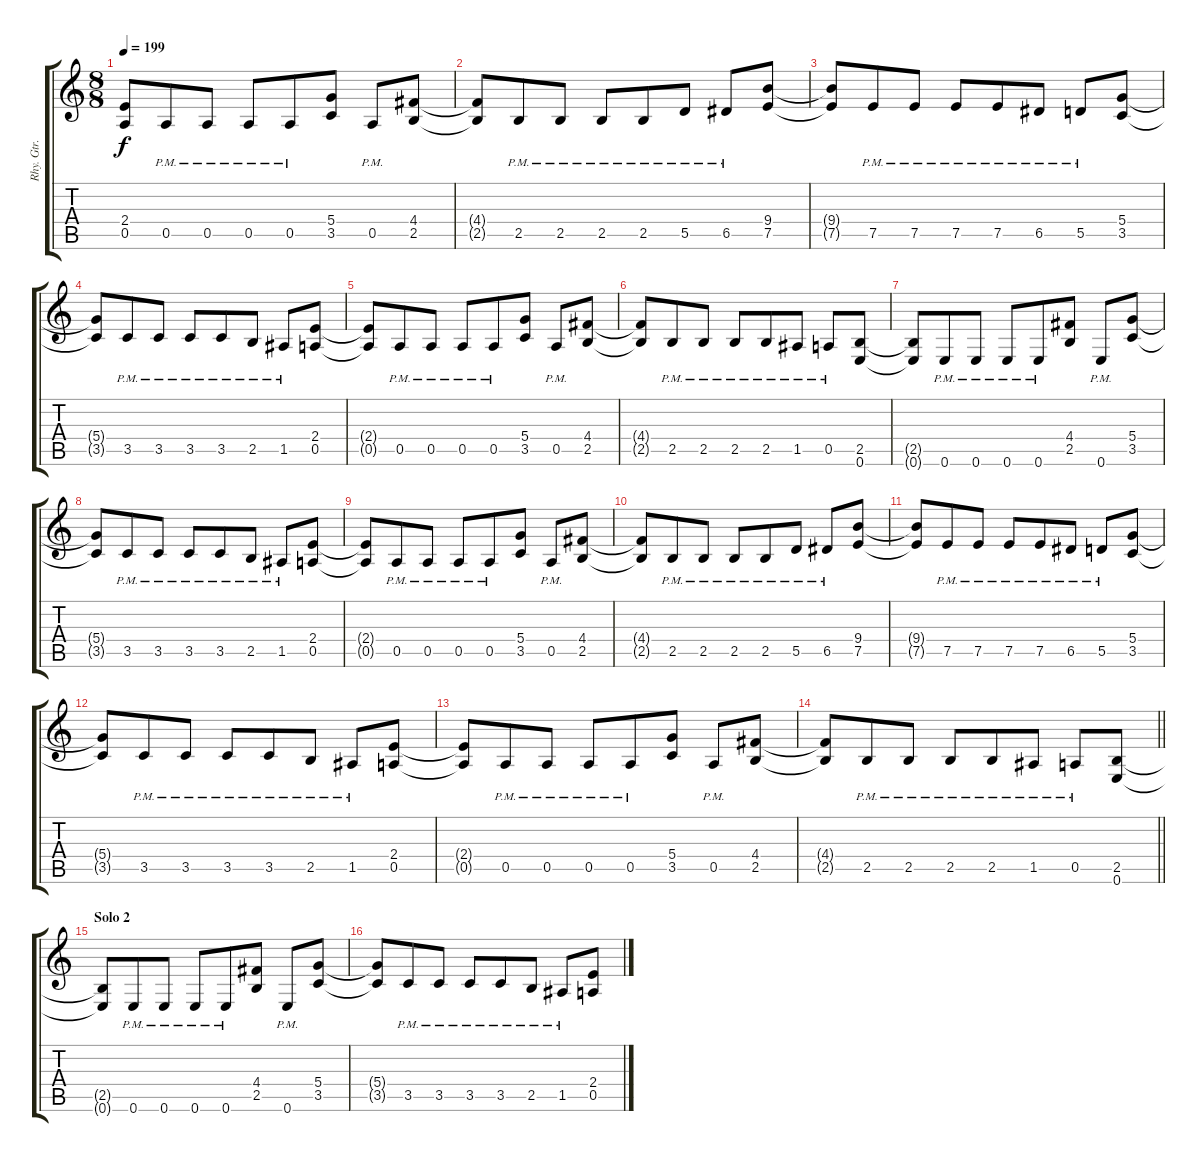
\track ("Rhy. Gtr. 2" "Rhy. Gtr. ") {instrument distortionguitar}
\staff {score tabs}
\tuning (E4 B3 G3 D3 A2 E2) {hide}
\ts (8 8)
\tempo 199
\clef g2
\ks c
(2.4{t} 0.5{t}).8{dy f} 0.5{pm}.8 0.5{pm}.8 0.5{pm}.8 0.5{pm}.8 (5.4 3.5).8 0.5{pm}.8 (4.4 2.5).8 |
(4.4{t} 2.5{t}).8 2.5{pm}.8 2.5{pm}.8 2.5{pm}.8 2.5{pm}.8 5.5{pm}.8 6.5{pm}.8 (9.4 7.5).8 |
(9.4{t} 7.5{t}).8 7.5{pm}.8 7.5{pm}.8 7.5{pm}.8 7.5{pm}.8 6.5{pm}.8 5.5{pm}.8 (5.4 3.5).8 |
(5.4{t} 3.5{t}).8 3.5{pm}.8 3.5{pm}.8 3.5{pm}.8 3.5{pm}.8 2.5{pm}.8 1.5{pm}.8 (2.4 0.5).8 |
(2.4{t} 0.5{t}).8 0.5{pm}.8 0.5{pm}.8 0.5{pm}.8 0.5{pm}.8 (5.4 3.5).8 0.5{pm}.8 (4.4 2.5).8 |
(4.4{t} 2.5{t}).8 2.5{pm}.8 2.5{pm}.8 2.5{pm}.8 2.5{pm}.8 1.5{pm}.8 0.5{pm}.8 (2.5 0.6).8 |
(2.5{t} 0.6{t}).8 0.6{pm}.8 0.6{pm}.8 0.6{pm}.8 0.6{pm}.8 (4.4 2.5).8 0.6{pm}.8 (5.4 3.5).8 |
(5.4{t} 3.5{t}).8 3.5{pm}.8 3.5{pm}.8 3.5{pm}.8 3.5{pm}.8 2.5{pm}.8 1.5{pm}.8 (2.4 0.5).8 |
(2.4{t} 0.5{t}).8 0.5{pm}.8 0.5{pm}.8 0.5{pm}.8 0.5{pm}.8 (5.4 3.5).8 0.5{pm}.8 (4.4 2.5).8 |
(4.4{t} 2.5{t}).8 2.5{pm}.8 2.5{pm}.8 2.5{pm}.8 2.5{pm}.8 5.5{pm}.8 6.5{pm}.8 (9.4 7.5).8 |
(9.4{t} 7.5{t}).8 7.5{pm}.8 7.5{pm}.8 7.5{pm}.8 7.5{pm}.8 6.5{pm}.8 5.5{pm}.8 (5.4 3.5).8 |
(5.4{t} 3.5{t}).8 3.5{pm}.8 3.5{pm}.8 3.5{pm}.8 3.5{pm}.8 2.5{pm}.8 1.5{pm}.8 (2.4 0.5).8 |
(2.4{t} 0.5{t}).8 0.5{pm}.8 0.5{pm}.8 0.5{pm}.8 0.5{pm}.8 (5.4 3.5).8 0.5{pm}.8 (4.4 2.5).8 |
\barLineRight lightlight
(4.4{t} 2.5{t}).8 2.5{pm}.8 2.5{pm}.8 2.5{pm}.8 2.5{pm}.8 1.5{pm}.8 0.5{pm}.8 (2.5 0.6).8 |
\section ("" "Solo 2")
(2.5{t} 0.6{t}).8 0.6{pm}.8 0.6{pm}.8 0.6{pm}.8 0.6{pm}.8 (4.4 2.5).8 0.6{pm}.8 (5.4 3.5).8 |
(5.4{t} 3.5{t}).8 3.5{pm}.8 3.5{pm}.8 3.5{pm}.8 3.5{pm}.8 2.5{pm}.8 1.5{pm}.8 (2.4 0.5).8
